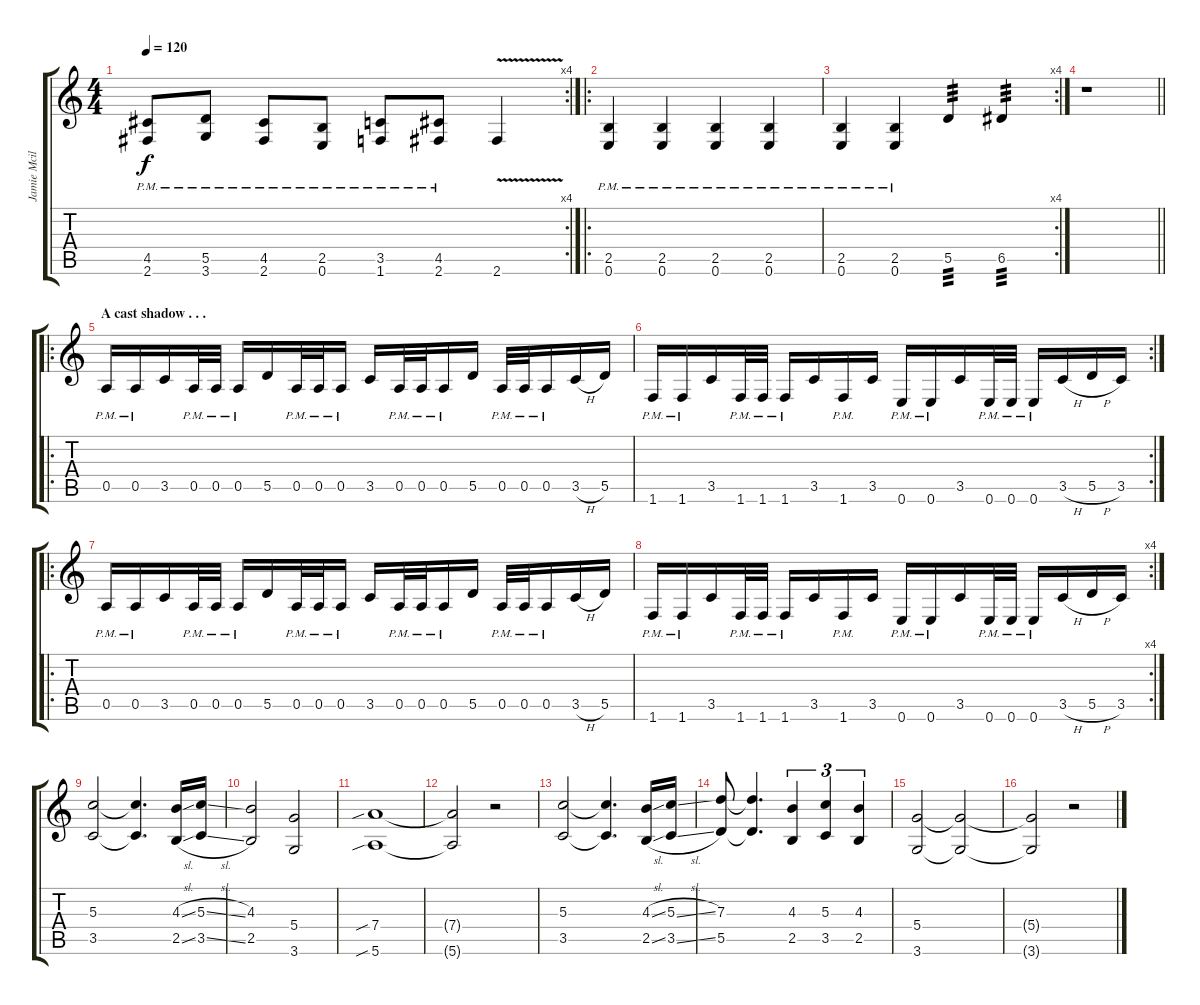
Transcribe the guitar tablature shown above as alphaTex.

\track ("Jamie Mcilroy" "Jamie Mcil") {instrument distortionguitar}
\staff {score tabs}
\tuning (E4 B3 G3 D3 A2 E2) {hide}
\rc 4
\ts (4 4)
\tempo 120
\clef g2
\ks c
(4.5{pm} 2.6{pm}).8{dy f} (5.5{pm} 3.6{pm}).8 (4.5{pm} 2.6{pm}).8 (2.5{pm} 0.6{pm}).8 (3.5{pm} 1.6{pm}).8 (4.5{pm} 2.6{pm}).8 2.6{v}.4 |
\ro
(2.5{pm} 0.6{pm}).4 (2.5{pm} 0.6{pm}).4 (2.5{pm} 0.6{pm}).4 (2.5{pm} 0.6{pm}).4 |
\rc 4
(2.5{pm} 0.6{pm}).4 (2.5{pm} 0.6{pm}).4 5.5.4{tp 3} 6.5.4{tp 3} |
\barLineRight lightlight
r.1 |
\ro
\section ("" "A cast shadow . . .")
0.5{pm}.16 0.5{pm}.16 3.5.16 0.5{pm}.32 0.5{pm}.32 0.5{pm}.16 5.5.16 0.5{pm}.32 0.5{pm}.32 0.5{pm}.16 3.5.16 0.5{pm}.32 0.5{pm}.32 0.5{pm}.16 5.5.16 0.5{pm}.32 0.5{pm}.32 0.5{pm}.16 3.5{h}.16 5.5.16 |
\rc 2
1.6{pm}.16 1.6{pm}.16 3.5.16 1.6{pm}.32 1.6{pm}.32 1.6{pm}.16 3.5.16 1.6{pm}.16 3.5.16 0.6{pm}.16 0.6{pm}.16 3.5.16 0.6{pm}.32 0.6{pm}.32 0.6{pm}.16 3.5{h}.16 5.5{h}.16 3.5.16 |
\ro
0.5{pm}.16 0.5{pm}.16 3.5.16 0.5{pm}.32 0.5{pm}.32 0.5{pm}.16 5.5.16 0.5{pm}.32 0.5{pm}.32 0.5{pm}.16 3.5.16 0.5{pm}.32 0.5{pm}.32 0.5{pm}.16 5.5.16 0.5{pm}.32 0.5{pm}.32 0.5{pm}.16 3.5{h}.16 5.5.16 |
\rc 4
1.6{pm}.16 1.6{pm}.16 3.5.16 1.6{pm}.32 1.6{pm}.32 1.6{pm}.16 3.5.16 1.6{pm}.16 3.5.16 0.6{pm}.16 0.6{pm}.16 3.5.16 0.6{pm}.32 0.6{pm}.32 0.6{pm}.16 3.5{h}.16 5.5{h}.16 3.5.16 |
(5.3 3.5).2 (5.3{t} 3.5{t}).4{d} (4.3{sl} 2.5{sl}).16 (5.3{sl} 3.5{sl}).16 |
(4.3 2.5).2 (5.4 3.6).2 |
(7.4{sib} 5.6{sib}).1 |
(7.4{t} 5.6{t}).2 r.2 |
(5.3 3.5).2 (5.3{t} 3.5{t}).4{d} (4.3{sl} 2.5{sl}).16 (5.3{sl} 3.5{sl}).16 |
(7.3 5.5).8 (7.3{t} 5.5{t}).4{d} (4.3 2.5).4{tu (3 2)} (5.3 3.5).4{tu (3 2)} (4.3 2.5).4{tu (3 2)} |
(5.4 3.6).2 (5.4{t} 3.6{t}).2 |
(5.4{t} 3.6{t}).2 r.2
